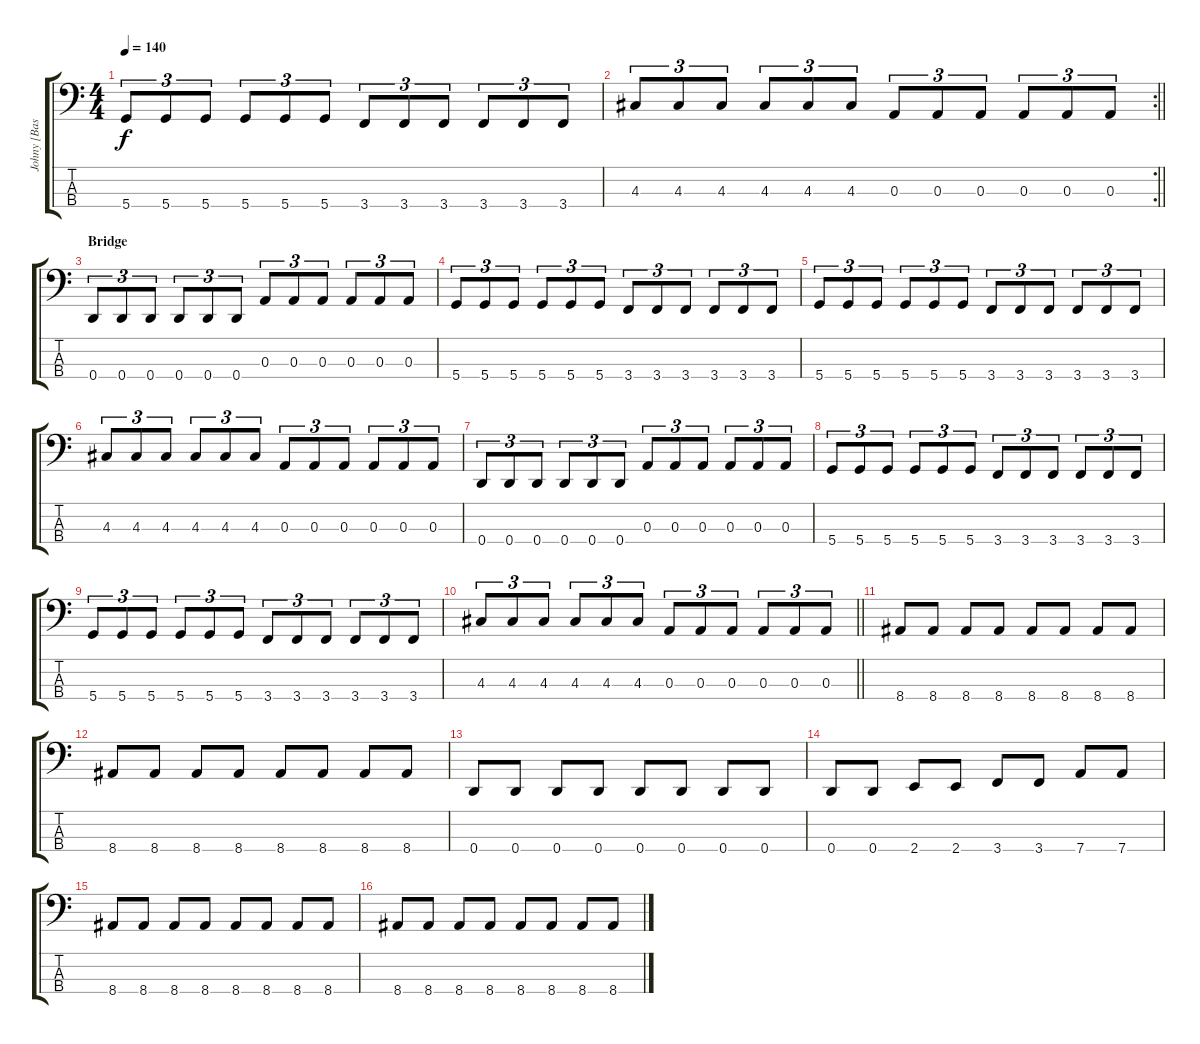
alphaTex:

\track ("Johny [Bass]" "Johny [Bas") {instrument electricbasspick}
\staff {score tabs}
\tuning (G2 D2 A1 D1) {hide}
\ts (4 4)
\tempo 140
\clef f4
\ks c
5.4.8{tu (3 2) dy f} 5.4.8{tu (3 2)} 5.4.8{tu (3 2)} 5.4.8{tu (3 2)} 5.4.8{tu (3 2)} 5.4.8{tu (3 2)} 3.4.8{tu (3 2)} 3.4.8{tu (3 2)} 3.4.8{tu (3 2)} 3.4.8{tu (3 2)} 3.4.8{tu (3 2)} 3.4.8{tu (3 2)} |
\rc 2
\barLineRight lightlight
4.3.8{tu (3 2)} 4.3.8{tu (3 2)} 4.3.8{tu (3 2)} 4.3.8{tu (3 2)} 4.3.8{tu (3 2)} 4.3.8{tu (3 2)} 0.3.8{tu (3 2)} 0.3.8{tu (3 2)} 0.3.8{tu (3 2)} 0.3.8{tu (3 2)} 0.3.8{tu (3 2)} 0.3.8{tu (3 2)} |
\section ("" "Bridge")
0.4.8{tu (3 2)} 0.4.8{tu (3 2)} 0.4.8{tu (3 2)} 0.4.8{tu (3 2)} 0.4.8{tu (3 2)} 0.4.8{tu (3 2)} 0.3.8{tu (3 2)} 0.3.8{tu (3 2)} 0.3.8{tu (3 2)} 0.3.8{tu (3 2)} 0.3.8{tu (3 2)} 0.3.8{tu (3 2)} |
5.4.8{tu (3 2)} 5.4.8{tu (3 2)} 5.4.8{tu (3 2)} 5.4.8{tu (3 2)} 5.4.8{tu (3 2)} 5.4.8{tu (3 2)} 3.4.8{tu (3 2)} 3.4.8{tu (3 2)} 3.4.8{tu (3 2)} 3.4.8{tu (3 2)} 3.4.8{tu (3 2)} 3.4.8{tu (3 2)} |
5.4.8{tu (3 2)} 5.4.8{tu (3 2)} 5.4.8{tu (3 2)} 5.4.8{tu (3 2)} 5.4.8{tu (3 2)} 5.4.8{tu (3 2)} 3.4.8{tu (3 2)} 3.4.8{tu (3 2)} 3.4.8{tu (3 2)} 3.4.8{tu (3 2)} 3.4.8{tu (3 2)} 3.4.8{tu (3 2)} |
4.3.8{tu (3 2)} 4.3.8{tu (3 2)} 4.3.8{tu (3 2)} 4.3.8{tu (3 2)} 4.3.8{tu (3 2)} 4.3.8{tu (3 2)} 0.3.8{tu (3 2)} 0.3.8{tu (3 2)} 0.3.8{tu (3 2)} 0.3.8{tu (3 2)} 0.3.8{tu (3 2)} 0.3.8{tu (3 2)} |
0.4.8{tu (3 2)} 0.4.8{tu (3 2)} 0.4.8{tu (3 2)} 0.4.8{tu (3 2)} 0.4.8{tu (3 2)} 0.4.8{tu (3 2)} 0.3.8{tu (3 2)} 0.3.8{tu (3 2)} 0.3.8{tu (3 2)} 0.3.8{tu (3 2)} 0.3.8{tu (3 2)} 0.3.8{tu (3 2)} |
5.4.8{tu (3 2)} 5.4.8{tu (3 2)} 5.4.8{tu (3 2)} 5.4.8{tu (3 2)} 5.4.8{tu (3 2)} 5.4.8{tu (3 2)} 3.4.8{tu (3 2)} 3.4.8{tu (3 2)} 3.4.8{tu (3 2)} 3.4.8{tu (3 2)} 3.4.8{tu (3 2)} 3.4.8{tu (3 2)} |
5.4.8{tu (3 2)} 5.4.8{tu (3 2)} 5.4.8{tu (3 2)} 5.4.8{tu (3 2)} 5.4.8{tu (3 2)} 5.4.8{tu (3 2)} 3.4.8{tu (3 2)} 3.4.8{tu (3 2)} 3.4.8{tu (3 2)} 3.4.8{tu (3 2)} 3.4.8{tu (3 2)} 3.4.8{tu (3 2)} |
\barLineRight lightlight
4.3.8{tu (3 2)} 4.3.8{tu (3 2)} 4.3.8{tu (3 2)} 4.3.8{tu (3 2)} 4.3.8{tu (3 2)} 4.3.8{tu (3 2)} 0.3.8{tu (3 2)} 0.3.8{tu (3 2)} 0.3.8{tu (3 2)} 0.3.8{tu (3 2)} 0.3.8{tu (3 2)} 0.3.8{tu (3 2)} |
8.4.8 8.4.8 8.4.8 8.4.8 8.4.8 8.4.8 8.4.8 8.4.8 |
8.4.8 8.4.8 8.4.8 8.4.8 8.4.8 8.4.8 8.4.8 8.4.8 |
0.4.8 0.4.8 0.4.8 0.4.8 0.4.8 0.4.8 0.4.8 0.4.8 |
0.4.8 0.4.8 2.4.8 2.4.8 3.4.8 3.4.8 7.4.8 7.4.8 |
8.4.8 8.4.8 8.4.8 8.4.8 8.4.8 8.4.8 8.4.8 8.4.8 |
8.4.8 8.4.8 8.4.8 8.4.8 8.4.8 8.4.8 8.4.8 8.4.8
